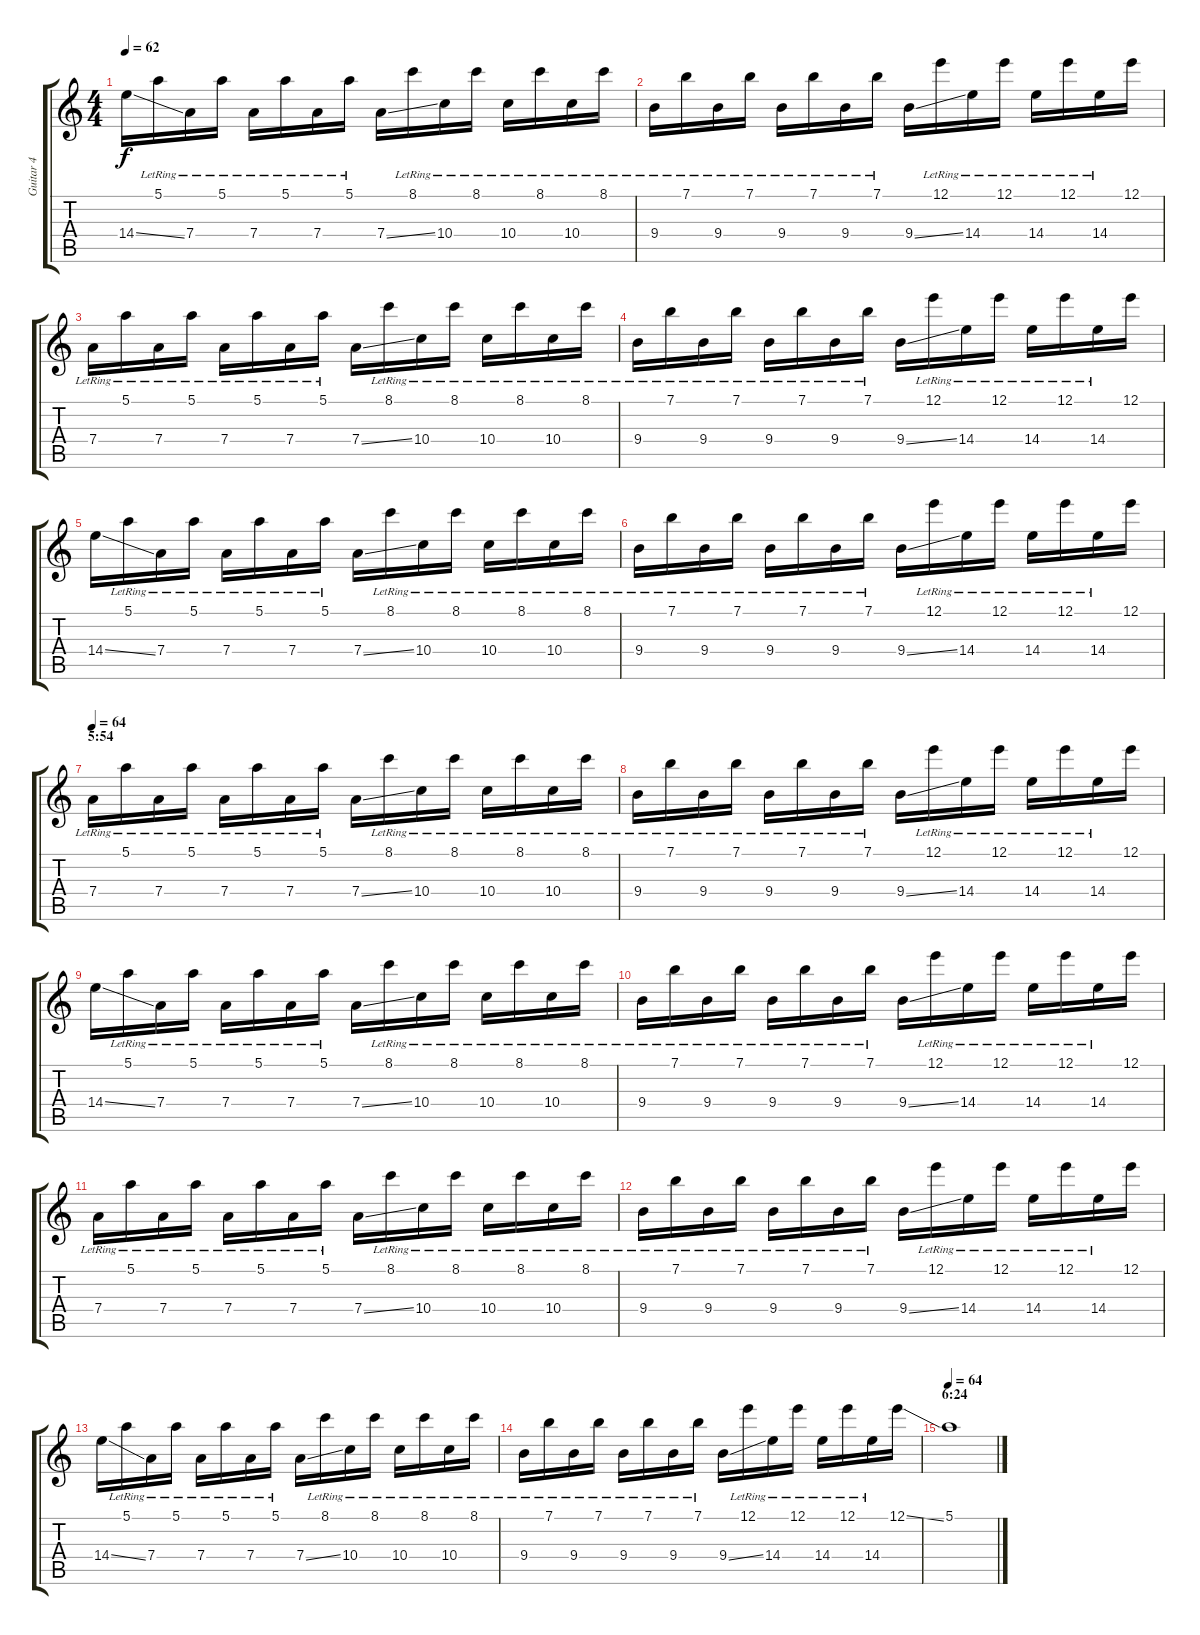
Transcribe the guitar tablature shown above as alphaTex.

\track ("Guitar 4" "Guitar 4") {instrument acousticguitarsteel}
\staff {score tabs}
\tuning (E4 B3 G3 D3 A2 E2) {hide}
\ts (4 4)
\tempo 62
\clef g2
\ks c
14.4{ss}.16{dy f} 5.1{lr}.16 7.4{lr}.16 5.1{lr}.16 7.4{lr}.16 5.1{lr}.16 7.4{lr}.16 5.1{lr}.16 7.4{ss}.16 8.1{lr}.16 10.4{lr}.16 8.1{lr}.16 10.4{lr}.16 8.1{lr}.16 10.4{lr}.16 8.1{lr}.16 |
9.4{lr}.16 7.1{lr}.16 9.4{lr}.16 7.1{lr}.16 9.4{lr}.16 7.1{lr}.16 9.4{lr}.16 7.1{lr}.16 9.4{ss}.16 12.1{lr}.16 14.4{lr}.16 12.1{lr}.16 14.4{lr}.16 12.1{lr}.16 14.4{lr}.16 12.1.16 |
7.4{lr}.16 5.1{lr}.16 7.4{lr}.16 5.1{lr}.16 7.4{lr}.16 5.1{lr}.16 7.4{lr}.16 5.1{lr}.16 7.4{ss}.16 8.1{lr}.16 10.4{lr}.16 8.1{lr}.16 10.4{lr}.16 8.1{lr}.16 10.4{lr}.16 8.1{lr}.16 |
9.4{lr}.16 7.1{lr}.16 9.4{lr}.16 7.1{lr}.16 9.4{lr}.16 7.1{lr}.16 9.4{lr}.16 7.1{lr}.16 9.4{ss}.16 12.1{lr}.16 14.4{lr}.16 12.1{lr}.16 14.4{lr}.16 12.1{lr}.16 14.4{lr}.16 12.1.16 |
14.4{ss}.16 5.1{lr}.16 7.4{lr}.16 5.1{lr}.16 7.4{lr}.16 5.1{lr}.16 7.4{lr}.16 5.1{lr}.16 7.4{ss}.16 8.1{lr}.16 10.4{lr}.16 8.1{lr}.16 10.4{lr}.16 8.1{lr}.16 10.4{lr}.16 8.1{lr}.16 |
9.4{lr}.16 7.1{lr}.16 9.4{lr}.16 7.1{lr}.16 9.4{lr}.16 7.1{lr}.16 9.4{lr}.16 7.1{lr}.16 9.4{ss}.16 12.1{lr}.16 14.4{lr}.16 12.1{lr}.16 14.4{lr}.16 12.1{lr}.16 14.4{lr}.16 12.1.16 |
\section ("" "5:54")
\tempo 64
7.4{lr}.16{volume 10} 5.1{lr}.16 7.4{lr}.16 5.1{lr}.16 7.4{lr}.16 5.1{lr}.16 7.4{lr}.16 5.1{lr}.16 7.4{ss}.16 8.1{lr}.16 10.4{lr}.16 8.1{lr}.16 10.4{lr}.16 8.1{lr}.16 10.4{lr}.16 8.1{lr}.16 |
9.4{lr}.16 7.1{lr}.16 9.4{lr}.16 7.1{lr}.16 9.4{lr}.16 7.1{lr}.16 9.4{lr}.16 7.1{lr}.16 9.4{ss}.16 12.1{lr}.16 14.4{lr}.16 12.1{lr}.16 14.4{lr}.16 12.1{lr}.16 14.4{lr}.16 12.1.16 |
14.4{ss}.16 5.1{lr}.16 7.4{lr}.16 5.1{lr}.16 7.4{lr}.16 5.1{lr}.16 7.4{lr}.16 5.1{lr}.16 7.4{ss}.16 8.1{lr}.16 10.4{lr}.16 8.1{lr}.16 10.4{lr}.16 8.1{lr}.16 10.4{lr}.16 8.1{lr}.16 |
9.4{lr}.16 7.1{lr}.16 9.4{lr}.16 7.1{lr}.16 9.4{lr}.16 7.1{lr}.16 9.4{lr}.16 7.1{lr}.16 9.4{ss}.16 12.1{lr}.16 14.4{lr}.16 12.1{lr}.16 14.4{lr}.16 12.1{lr}.16 14.4{lr}.16 12.1.16 |
7.4{lr}.16 5.1{lr}.16 7.4{lr}.16 5.1{lr}.16 7.4{lr}.16 5.1{lr}.16 7.4{lr}.16 5.1{lr}.16 7.4{ss}.16 8.1{lr}.16 10.4{lr}.16 8.1{lr}.16 10.4{lr}.16 8.1{lr}.16 10.4{lr}.16 8.1{lr}.16 |
9.4{lr}.16 7.1{lr}.16 9.4{lr}.16 7.1{lr}.16 9.4{lr}.16 7.1{lr}.16 9.4{lr}.16 7.1{lr}.16 9.4{ss}.16 12.1{lr}.16 14.4{lr}.16 12.1{lr}.16 14.4{lr}.16 12.1{lr}.16 14.4{lr}.16 12.1.16 |
14.4{ss}.16 5.1{lr}.16 7.4{lr}.16 5.1{lr}.16 7.4{lr}.16 5.1{lr}.16 7.4{lr}.16 5.1{lr}.16 7.4{ss}.16 8.1{lr}.16 10.4{lr}.16 8.1{lr}.16 10.4{lr}.16 8.1{lr}.16 10.4{lr}.16 8.1{lr}.16 |
9.4{lr}.16 7.1{lr}.16 9.4{lr}.16 7.1{lr}.16 9.4{lr}.16 7.1{lr}.16 9.4{lr}.16 7.1{lr}.16 9.4{ss}.16 12.1{lr}.16 14.4{lr}.16 12.1{lr}.16 14.4{lr}.16 12.1{lr}.16 14.4{lr}.16 12.1{ss}.16 |
\section ("" "6:24")
\tempo 64
5.1.1
